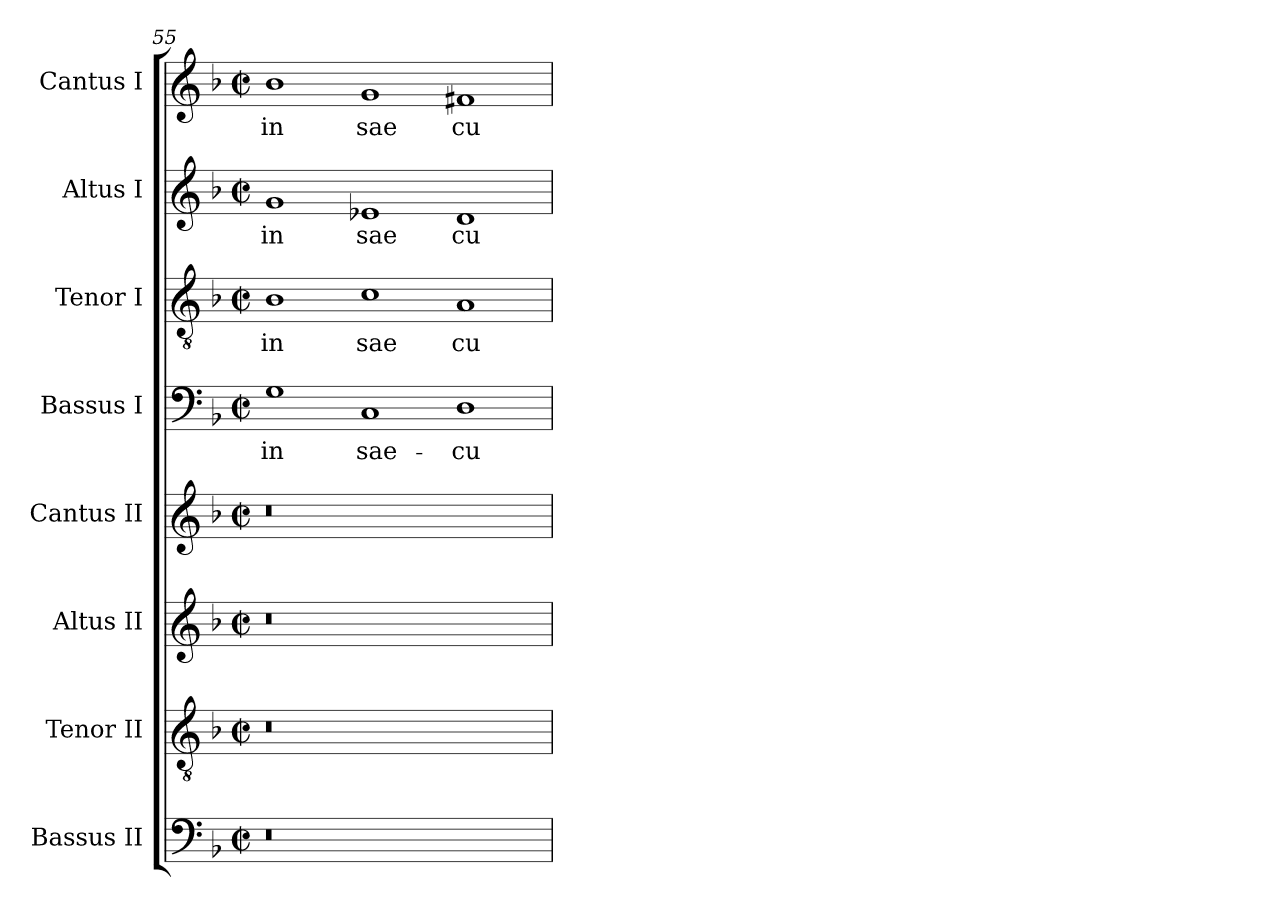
**kern	**kern	**kern	**kern	**kern	**text	**kern	**text	**kern	**text	**kern	**text
*part8	*part7	*part6	*part5	*part4	*part4	*part3	*part3	*part2	*part2	*part1	*part1
*staff8	*staff7	*staff6	*staff5	*staff4	*staff4	*staff3	*staff3	*staff2	*staff2	*staff1	*staff1
*I"Bassus II	*I"Tenor II	*I"Altus II	*I"Cantus II	*I"Bassus I	*	*I"Tenor I	*	*I"Altus I	*	*I"Cantus I	*
*clefF4	*clefGv2	*clefG2	*clefG2	*clefF4	*	*clefGv2	*	*clefG2	*	*clefG2	*
*k[b-]	*k[b-]	*k[b-]	*k[b-]	*k[b-]	*	*k[b-]	*	*k[b-]	*	*k[b-]	*
*F:	*F:	*F:	*F:	*F:	*	*F:	*	*F:	*	*F:	*
*M2/2	*M2/2	*M2/2	*M2/2	*M2/2	*	*M2/2	*	*M2/2	*	*M2/2	*
*met(c|)	*met(c|)	*met(c|)	*met(c|)	*met(c|)	*	*met(c|)	*	*met(c|)	*	*met(c|)	*
=55	=55	=55	=55	=55	=55	=55	=55	=55	=55	=55	=55
!	!	!	!	!	!LO:LY:b:cj	!	!LO:LY:b:cj	!	!LO:LY:b:cj	!	!LO:LY:b:cj
0.r	0.r	0.r	0.r	1G	in	1B-	in	1g	in	1b-	in
!	!	!	!	!	!LO:LY:b:cj	!	!LO:LY:b:cj	!	!LO:LY:b:cj	!	!LO:LY:b:cj
.	.	.	.	1C	sae-	1c	sae	1e-X	sae	1g	sae
!	!	!	!	!	!LO:LY:b:cj	!	!LO:LY:b:cj	!	!LO:LY:b:cj	!	!LO:LY:b:cj
.	.	.	.	1D	-cu-	1A	cu	1d	cu	1f#X	cu
=	=	=	=	=	=	=	=	=	=	=	=
*-	*-	*-	*-	*-	*-	*-	*-	*-	*-	*-	*-
